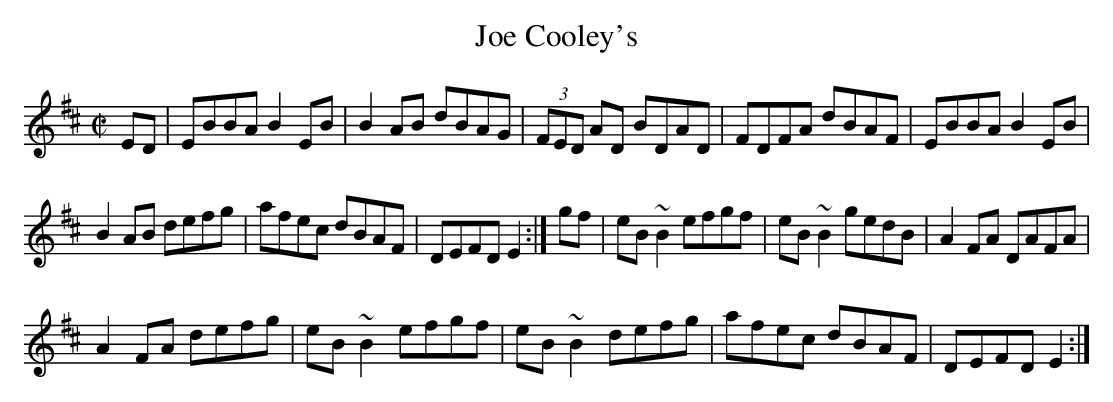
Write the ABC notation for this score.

X:1
T:Joe Cooley's
M:C|
L:1/8
K:Edor
ED|EBBA B2EB|B2AB dBAG|(3FED AD BDAD|FDFA dBAF|EBBA B2 EB|
B2 AB defg|afec dBAF|DEFD E2:|gf|eB~B2 efgf|eB~B2 gedB|A2FA DAFA|
A2FA defg|eB~B2 efgf|eB~B2 defg|afec dBAF|DEFD E2:|
